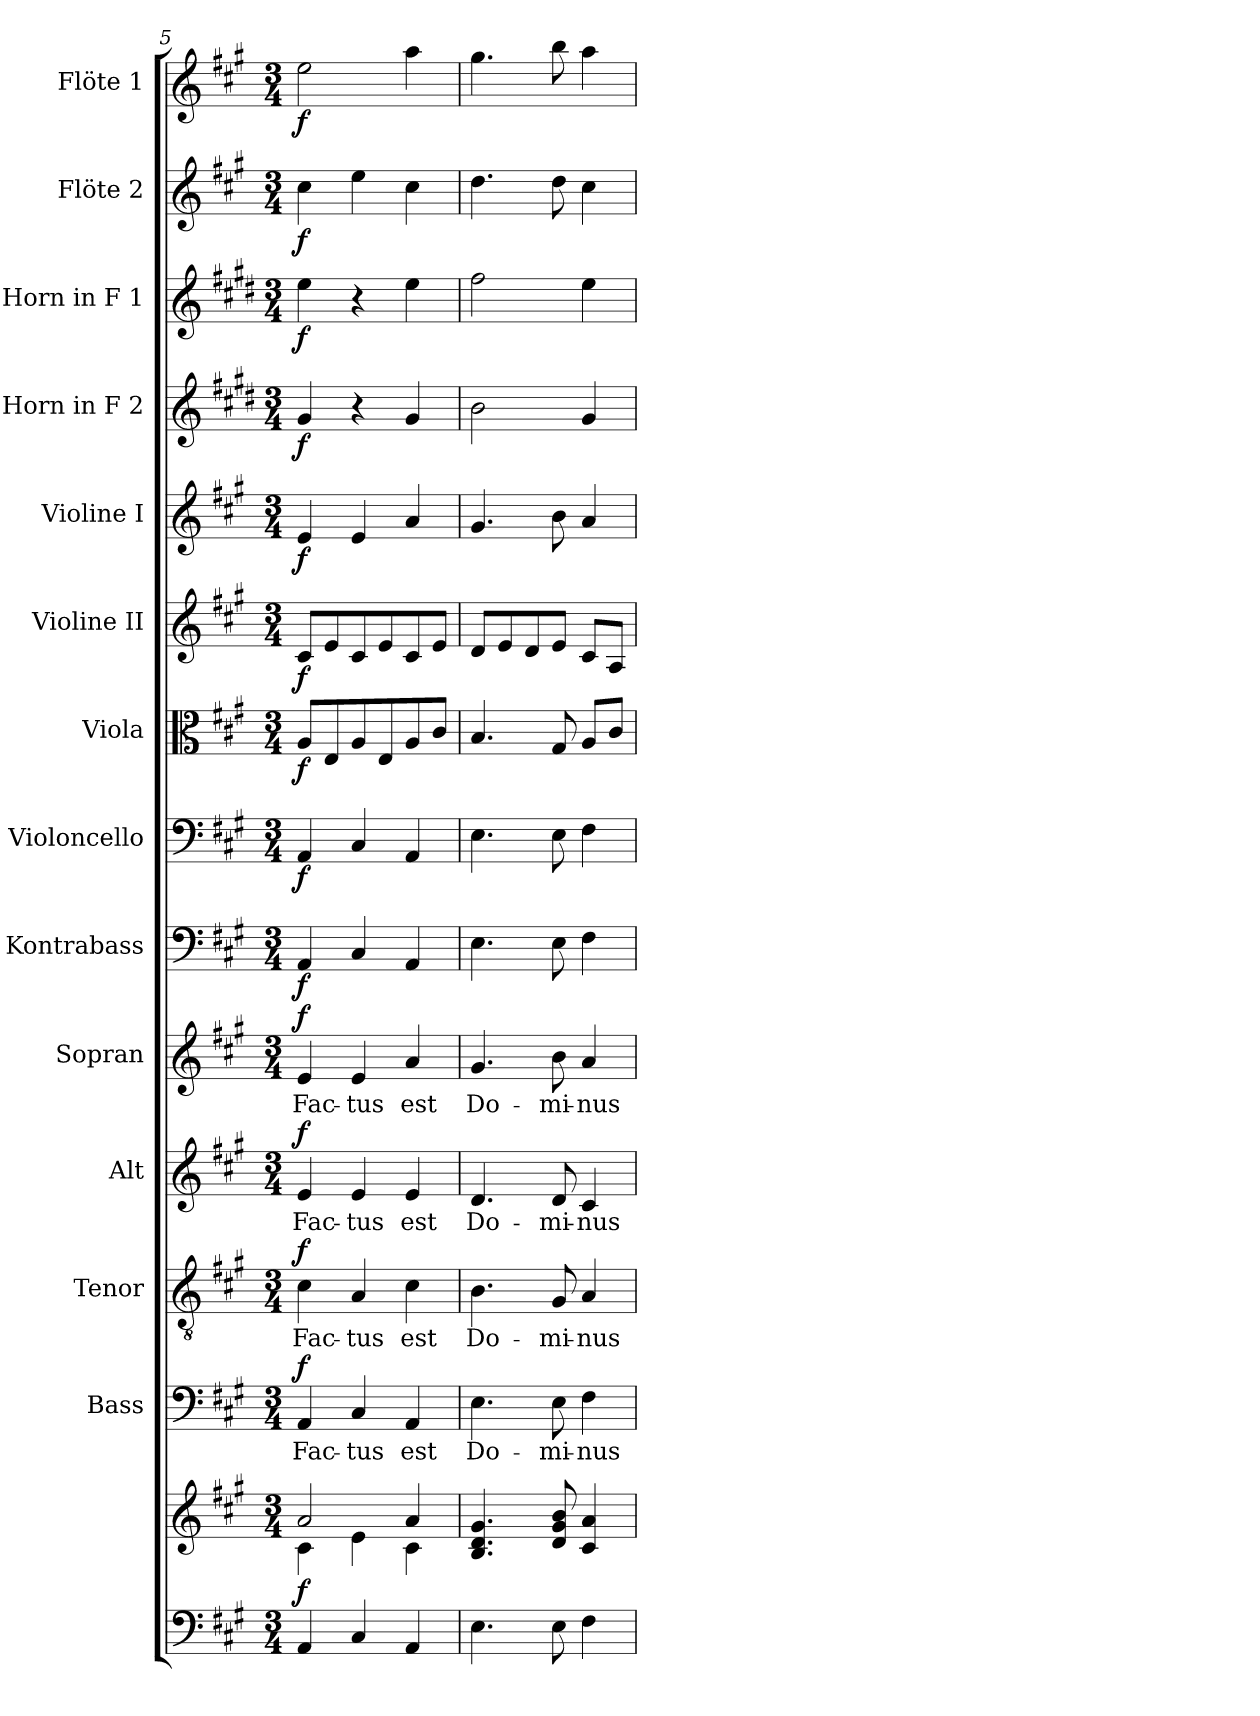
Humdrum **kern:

**kern	**kern	**dynam	**kern	**text	**dynam	**kern	**text	**dynam	**kern	**text	**dynam	**kern	**text	**dynam	**kern	**dynam	**kern	**dynam	**kern	**dynam	**kern	**dynam	**kern	**dynam	**kern	**dynam	**kern	**dynam	**kern	**dynam	**kern	**dynam
*part14	*part14	*part14	*part13	*part13	*part13	*part12	*part12	*part12	*part11	*part11	*part11	*part10	*part10	*part10	*part9	*part9	*part8	*part8	*part7	*part7	*part6	*part6	*part5	*part5	*part4	*part4	*part3	*part3	*part2	*part2	*part1	*part1
*staff15	*staff14	*staff14/15	*staff13	*staff13	*staff13	*staff12	*staff12	*staff12	*staff11	*staff11	*staff11	*staff10	*staff10	*staff10	*staff9	*staff9	*staff8	*staff8	*staff7	*staff7	*staff6	*staff6	*staff5	*staff5	*staff4	*staff4	*staff3	*staff3	*staff2	*staff2	*staff1	*staff1
*	*	*	*I"Bass	*	*	*I"Tenor	*	*	*I"Alt	*	*	*I"Sopran	*	*	*I"Kontrabass	*	*I"Violoncello	*	*I"Viola	*	*I"Violine II	*	*I"Violine I	*	*I"Horn in F 2	*	*I"Horn in F 1	*	*I"Flöte 2	*	*I"Flöte 1	*
*	*	*	*I'B.	*	*	*I'T.	*	*	*I'A.	*	*	*I'S.	*	*	*I'Kb.	*	*I'Vc.	*	*I'Vla.	*	*I'Vl. II	*	*I'Vl. I	*	*	*	*	*	*I'Fl. 2	*	*I'Fl. 1	*
*clefF4	*clefG2	*	*clefF4	*	*	*clefGv2	*	*	*clefG2	*	*	*clefG2	*	*	*clefF4	*	*clefF4	*	*clefC3	*	*clefG2	*	*clefG2	*	*clefG2	*	*clefG2	*	*clefG2	*	*clefG2	*
*	*	*	*	*	*	*	*	*	*	*	*	*	*	*	*ITrd7c12	*	*	*	*	*	*	*	*	*	*ITrd4c7	*	*ITrd4c7	*	*	*	*	*
*k[f#c#g#]	*k[f#c#g#]	*	*k[f#c#g#]	*	*	*k[f#c#g#]	*	*	*k[f#c#g#]	*	*	*k[f#c#g#]	*	*	*k[f#c#g#]	*	*k[f#c#g#]	*	*k[f#c#g#]	*	*k[f#c#g#]	*	*k[f#c#g#]	*	*k[f#c#g#]	*	*k[f#c#g#]	*	*k[f#c#g#]	*	*k[f#c#g#]	*
*A:	*A:	*	*A:	*	*	*A:	*	*	*A:	*	*	*A:	*	*	*A:	*	*A:	*	*A:	*	*A:	*	*A:	*	*A:	*	*A:	*	*A:	*	*A:	*
*M3/4	*M3/4	*	*M3/4	*	*	*M3/4	*	*	*M3/4	*	*	*M3/4	*	*	*M3/4	*	*M3/4	*	*M3/4	*	*M3/4	*	*M3/4	*	*M3/4	*	*M3/4	*	*M3/4	*	*M3/4	*
=5	=5	=5	=5	=5	=5	=5	=5	=5	=5	=5	=5	=5	=5	=5	=5	=5	=5	=5	=5	=5	=5	=5	=5	=5	=5	=5	=5	=5	=5	=5	=5	=5
*	*^	*	*	*	*	*	*	*	*	*	*	*	*	*	*	*	*	*	*	*	*	*	*	*	*	*	*	*	*	*	*	*
!	!	!	!LO:DY:b	!	!LO:LY:b	!LO:DY:a	!	!LO:LY:b	!LO:DY:a	!	!LO:LY:b	!LO:DY:a	!	!LO:LY:b	!LO:DY:a	!	!LO:DY:b	!	!LO:DY:b	!	!LO:DY:b	!	!LO:DY:b	!	!LO:DY:b	!	!LO:DY:b	!	!LO:DY:b	!	!LO:DY:b	!	!LO:DY:b
4AA/	2a/	4c#\	f	4AA/	Fac-	f	4c#\	Fac-	f	4e/	Fac-	f	4e/	Fac-	f	4AAA/	f	4AA/	f	8A/L	f	8c#/L	f	4e/	f	4c#/	f	4a\	f	4cc#\	f	2ee\	f
.	.	.	.	.	.	.	.	.	.	.	.	.	.	.	.	.	.	.	.	8E/	.	8e/	.	.	.	.	.	.	.	.	.	.	.
!	!	!	!	!	!LO:LY:b	!	!	!LO:LY:b	!	!	!LO:LY:b	!	!	!LO:LY:b	!	!	!	!	!	!	!	!	!	!	!	!	!	!	!	!	!	!	!
4C#/	.	4e\	.	4C#/	-tus	.	4A/	-tus	.	4e/	-tus	.	4e/	-tus	.	4CC#/	.	4C#/	.	8A/	.	8c#/	.	4e/	.	4r	.	4r	.	4ee\	.	.	.
.	.	.	.	.	.	.	.	.	.	.	.	.	.	.	.	.	.	.	.	8E/	.	8e/	.	.	.	.	.	.	.	.	.	.	.
!	!	!	!	!	!LO:LY:b	!	!	!LO:LY:b	!	!	!LO:LY:b	!	!	!LO:LY:b	!	!	!	!	!	!	!	!	!	!	!	!	!	!	!	!	!	!	!
4AA/	4a/	4c#\	.	4AA/	est	.	4c#\	est	.	4e/	est	.	4a/	est	.	4AAA/	.	4AA/	.	8A/	.	8c#/	.	4a/	.	4c#/	.	4a\	.	4cc#\	.	4aa\	.
.	.	.	.	.	.	.	.	.	.	.	.	.	.	.	.	.	.	.	.	8c#/J	.	8e/J	.	.	.	.	.	.	.	.	.	.	.
*	*v	*v	*	*	*	*	*	*	*	*	*	*	*	*	*	*	*	*	*	*	*	*	*	*	*	*	*	*	*	*	*	*	*
=6	=6	=6	=6	=6	=6	=6	=6	=6	=6	=6	=6	=6	=6	=6	=6	=6	=6	=6	=6	=6	=6	=6	=6	=6	=6	=6	=6	=6	=6	=6	=6	=6
!	!	!	!	!LO:LY:b	!	!	!LO:LY:b	!	!	!LO:LY:b	!	!	!LO:LY:b	!	!	!	!	!	!	!	!	!	!	!	!	!	!	!	!	!	!	!
4.E\	4.B/ 4.d/ 4.g#/	.	4.E\	Do-	.	4.B\	Do-	.	4.d/	Do-	.	4.g#/	Do-	.	4.EE\	.	4.E\	.	4.B/	.	8d/L	.	4.g#/	.	2e\	.	2b\	.	4.dd\	.	4.gg#\	.
.	.	.	.	.	.	.	.	.	.	.	.	.	.	.	.	.	.	.	.	.	8e/	.	.	.	.	.	.	.	.	.	.	.
.	.	.	.	.	.	.	.	.	.	.	.	.	.	.	.	.	.	.	.	.	8d/	.	.	.	.	.	.	.	.	.	.	.
!	!	!	!	!LO:LY:b	!	!	!LO:LY:b	!	!	!LO:LY:b	!	!	!LO:LY:b	!	!	!	!	!	!	!	!	!	!	!	!	!	!	!	!	!	!	!
8E\	8d/ 8g#/ 8b/	.	8E\	-mi-	.	8G#/	-mi-	.	8d/	-mi-	.	8b\	-mi-	.	8EE\	.	8E\	.	8G#/	.	8e/J	.	8b\	.	.	.	.	.	8dd\	.	8bb\	.
!	!	!	!	!LO:LY:b	!	!	!LO:LY:b	!	!	!LO:LY:b	!	!	!LO:LY:b	!	!	!	!	!	!	!	!	!	!	!	!	!	!	!	!	!	!	!
4F#\	4c#/ 4a/	.	4F#\	-nus	.	4A/	-nus	.	4c#/	-nus	.	4a/	-nus	.	4FF#\	.	4F#\	.	8A/L	.	8c#/L	.	4a/	.	4c#/	.	4a\	.	4cc#\	.	4aa\	.
.	.	.	.	.	.	.	.	.	.	.	.	.	.	.	.	.	.	.	8c#/J	.	8A/J	.	.	.	.	.	.	.	.	.	.	.
=	=	=	=	=	=	=	=	=	=	=	=	=	=	=	=	=	=	=	=	=	=	=	=	=	=	=	=	=	=	=	=	=
*-	*-	*-	*-	*-	*-	*-	*-	*-	*-	*-	*-	*-	*-	*-	*-	*-	*-	*-	*-	*-	*-	*-	*-	*-	*-	*-	*-	*-	*-	*-	*-	*-
